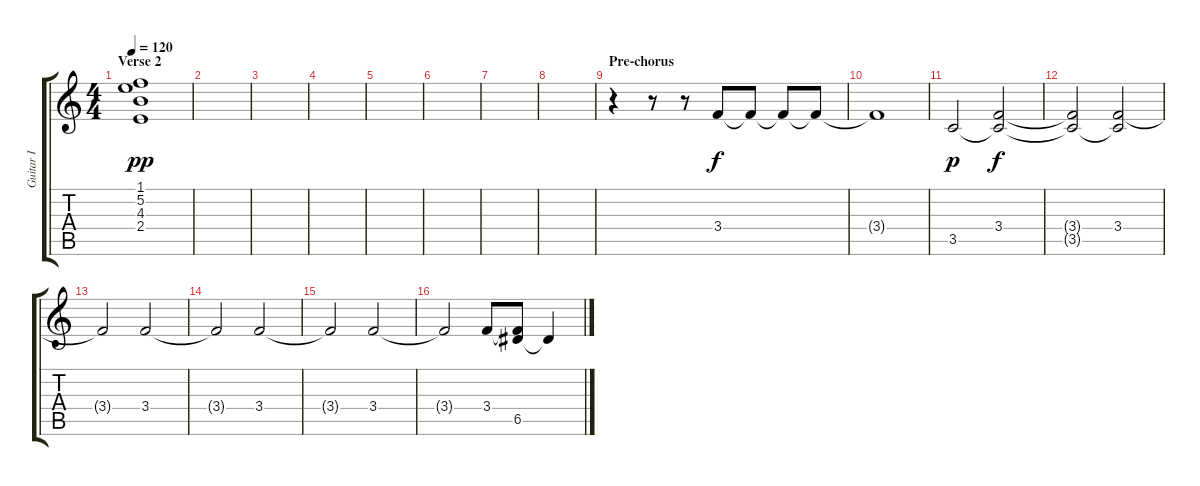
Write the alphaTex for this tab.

\track ("Guitar I" "Guitar I") {instrument electricguitarjazz}
\staff {score tabs}
\tuning (E4 B3 G3 D3 A2 E2) {hide}
\ts (4 4)
\section ("" "Verse 2")
\tempo 120
\clef g2
\ks c
(1.1 5.2{t} 4.3{t} 2.4{t}).1{dy pp} |
|
|
|
|
|
|
|
\section ("" "Pre-chorus")
r.4{volume 13 instrument electricguitarjazz} r.8 r.8 3.4.8{dy f} 3.4{t}.8 3.4{t}.8 3.4{t}.8 |
3.4{t}.1 |
3.5.2{dy p} (3.4 3.5{t}).2{dy f} |
(3.4{t} 3.5{t}).2 (3.4 3.5{t}).2 |
3.4{t}.2 3.4.2 |
3.4{t}.2 3.4.2 |
3.4{t}.2 3.4.2 |
3.4{t}.2 3.4.8 (3.4{t} 6.5).8 6.5{t}.4
